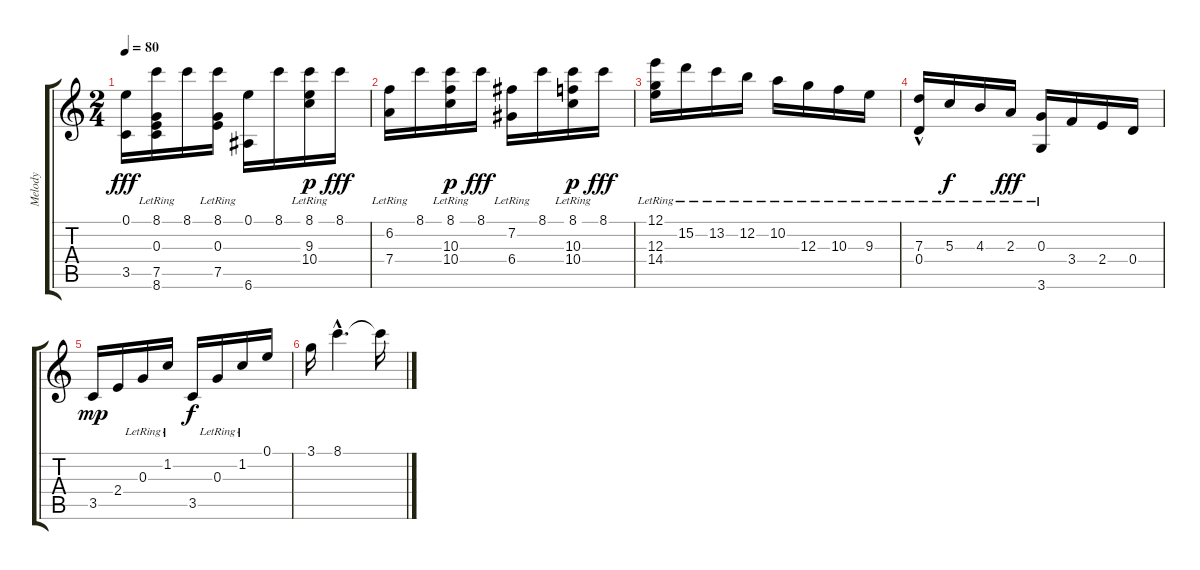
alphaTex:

\track ("Melody" "Melody") {instrument acousticguitarnylon}
\staff {score tabs}
\tuning (E4 B3 G3 D3 A2 E2) {hide}
\ts (2 4)
\tempo 80
\clef g2
\ks c
(0.1 3.5).16{dy fff} (8.1 0.3{lr} 7.5 8.6).16 8.1.16 (8.1 0.3{lr} 7.5).16 (0.1 6.6).16 8.1.16 (8.1 9.3{lr} 10.4).16{dy p} 8.1.16{dy fff} |
(6.2{lr} 7.4).16 8.1.16 (8.1 10.3{lr} 10.4).16{dy p} 8.1.16{dy fff} (7.2{lr} 6.4).16 8.1.16 (8.1 10.3{lr} 10.4).16{dy p} 8.1.16{dy fff} |
(12.1 12.3{lr} 14.4).16 15.2{lr}.16 13.2{lr}.16 12.2{lr}.16 10.2{lr}.16 12.3{lr}.16 10.3{lr}.16 9.3{lr}.16 |
(7.3{lr} 0.4{hac}).16 5.3{lr}.16{dy f} 4.3{lr}.16 2.3{lr}.16{dy fff} (0.3{lr} 3.6).16 3.4.16 2.4.16 0.4.16 |
3.5.16{dy mp} 2.4.16 0.3{lr}.16 1.2{lr}.16 3.5.16{dy f} 0.3{lr}.16 1.2{lr}.16 0.1.16 |
3.1.16 8.1{hac}.4{d} 8.1{t}.16
